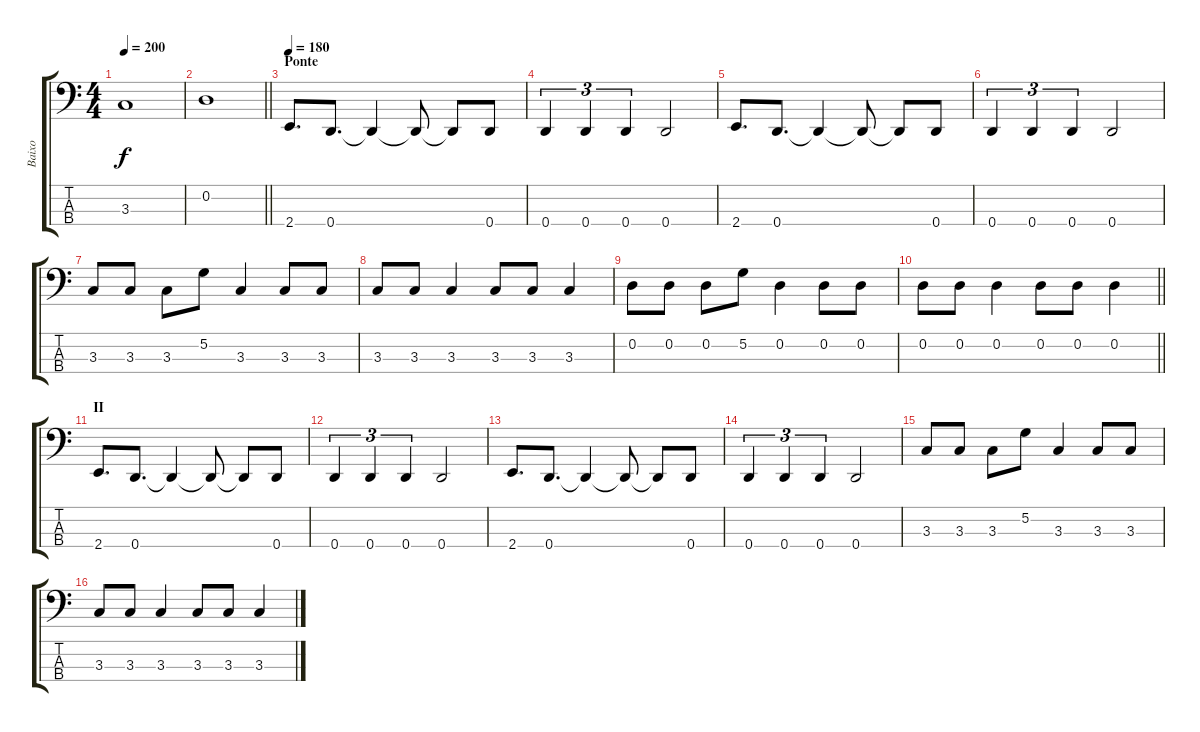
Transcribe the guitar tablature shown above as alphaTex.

\track ("Baixo" "Baixo") {instrument electricbassfinger}
\staff {score tabs}
\tuning (G2 D2 A1 D1) {hide}
\ts (4 4)
\tempo 200
\clef f4
\ks c
3.3.1{dy f} |
\barLineRight lightlight
0.2.1 |
\section ("" "Ponte")
\tempo 180
2.4.8{d} 0.4.8{d} 0.4{t}.4 0.4{t}.8 0.4{t}.8 0.4.8 |
0.4.4{tu (3 2)} 0.4.4{tu (3 2)} 0.4.4{tu (3 2)} 0.4.2 |
2.4.8{d} 0.4.8{d} 0.4{t}.4 0.4{t}.8 0.4{t}.8 0.4.8 |
0.4.4{tu (3 2)} 0.4.4{tu (3 2)} 0.4.4{tu (3 2)} 0.4.2 |
3.3.8 3.3.8 3.3.8 5.2.8 3.3.4 3.3.8 3.3.8 |
3.3.8 3.3.8 3.3.4 3.3.8 3.3.8 3.3.4 |
0.2.8 0.2.8 0.2.8 5.2.8 0.2.4 0.2.8 0.2.8 |
\barLineRight lightlight
0.2.8 0.2.8 0.2.4 0.2.8 0.2.8 0.2.4 |
\section ("" "II")
2.4.8{d} 0.4.8{d} 0.4{t}.4 0.4{t}.8 0.4{t}.8 0.4.8 |
0.4.4{tu (3 2)} 0.4.4{tu (3 2)} 0.4.4{tu (3 2)} 0.4.2 |
2.4.8{d} 0.4.8{d} 0.4{t}.4 0.4{t}.8 0.4{t}.8 0.4.8 |
0.4.4{tu (3 2)} 0.4.4{tu (3 2)} 0.4.4{tu (3 2)} 0.4.2 |
3.3.8 3.3.8 3.3.8 5.2.8 3.3.4 3.3.8 3.3.8 |
3.3.8 3.3.8 3.3.4 3.3.8 3.3.8 3.3.4
